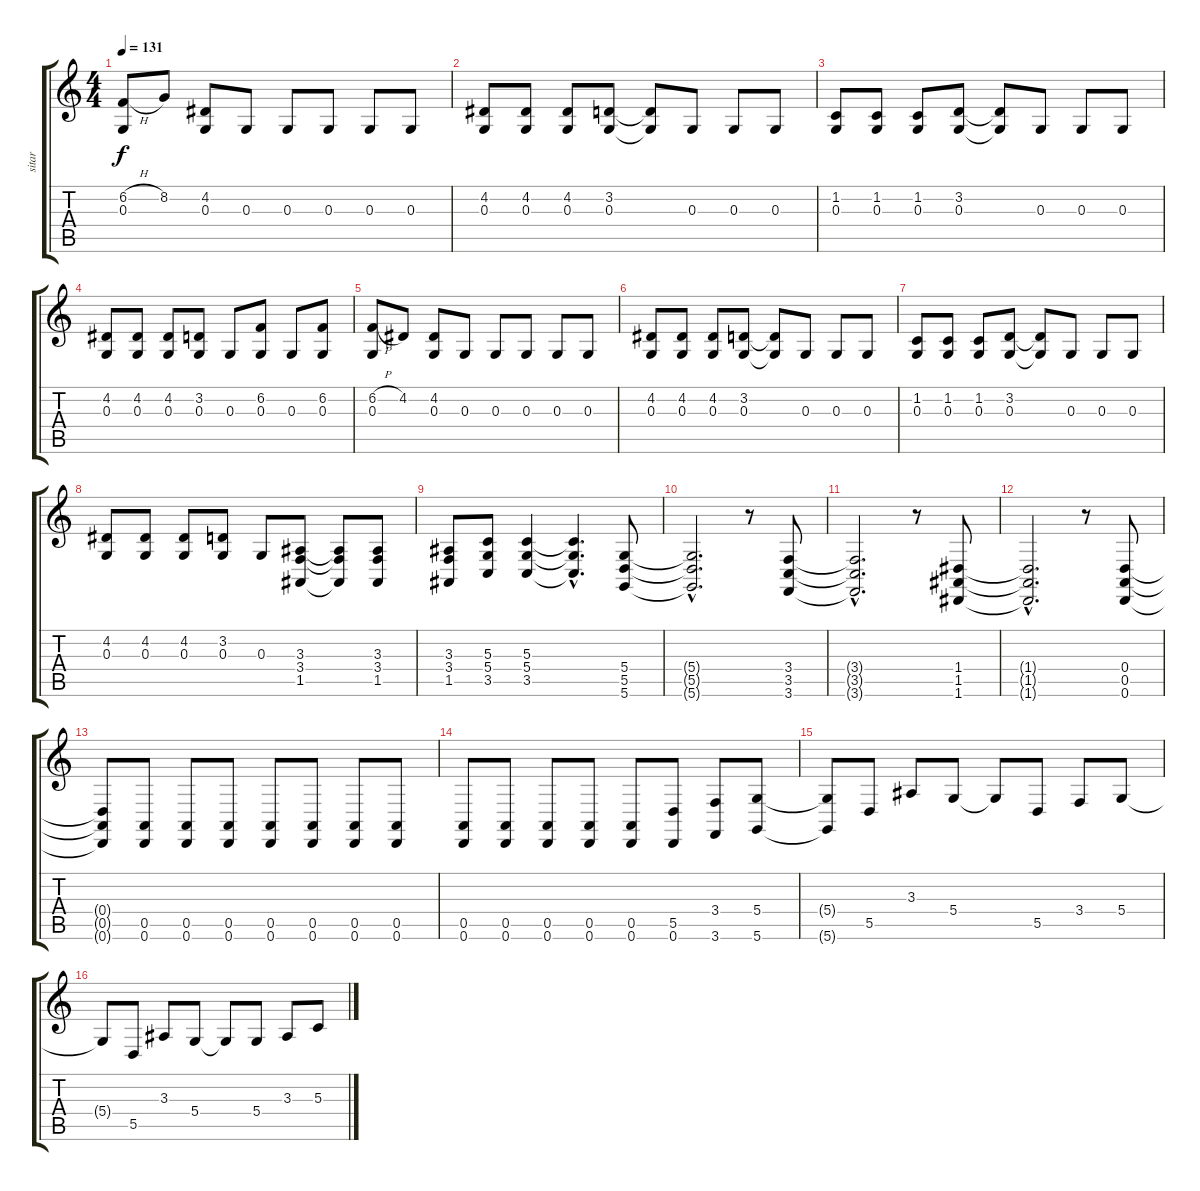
\track ("sitar" "sitar") {instrument sitar}
\staff {score tabs}
\tuning (E4 B3 G3 D3 A2 D2) {hide}
\ts (4 4)
\tempo 131
\clef g2
\ks c
(6.2{h} 0.3).8{dy f} 8.2.8 (4.2 0.3).8 0.3.8 0.3.8 0.3.8 0.3.8 0.3.8 |
(4.2 0.3).8 (4.2 0.3).8 (4.2 0.3).8 (3.2 0.3).8 (3.2{t} 0.3{t}).8 0.3.8 0.3.8 0.3.8 |
(1.2 0.3).8 (1.2 0.3).8 (1.2 0.3).8 (3.2 0.3).8 (3.2{t} 0.3{t}).8 0.3.8 0.3.8 0.3.8 |
(4.2 0.3).8 (4.2 0.3).8 (4.2 0.3).8 (3.2 0.3).8 0.3.8 (6.2 0.3).8 0.3.8 (6.2 0.3).8 |
(6.2{h} 0.3).8 4.2.8 (4.2 0.3).8 0.3.8 0.3.8 0.3.8 0.3.8 0.3.8 |
(4.2 0.3).8 (4.2 0.3).8 (4.2 0.3).8 (3.2 0.3).8 (3.2{t} 0.3{t}).8 0.3.8 0.3.8 0.3.8 |
(1.2 0.3).8 (1.2 0.3).8 (1.2 0.3).8 (3.2 0.3).8 (3.2{t} 0.3{t}).8 0.3.8 0.3.8 0.3.8 |
(4.2 0.3).8 (4.2 0.3).8 (4.2 0.3).8 (3.2 0.3).8 0.3.8 (3.3 3.4 1.5).8 (3.3{t} 3.4{t} 1.5{t}).8 (3.3 3.4 1.5).8 |
(3.3 3.4 1.5).8 (5.3 5.4 3.5).8 (5.3 5.4 3.5).4 (5.3{hac t} 5.4{hac t} 3.5{hac t}).4{d} (5.4 5.5 5.6).8 |
(5.4{hac t} 5.5{hac t} 5.6{hac t}).2{d} r.8 (3.4 3.5 3.6).8 |
(3.4{hac t} 3.5{hac t} 3.6{hac t}).2{d} r.8 (1.4 1.5 1.6).8 |
(1.4{hac t} 1.5{hac t} 1.6{hac t}).2{d} r.8 (0.4 0.5 0.6).8 |
(0.4{t} 0.5{t} 0.6{t}).8 (0.5 0.6).8 (0.5 0.6).8 (0.5 0.6).8 (0.5 0.6).8 (0.5 0.6).8 (0.5 0.6).8 (0.5 0.6).8 |
(0.5 0.6).8 (0.5 0.6).8 (0.5 0.6).8 (0.5 0.6).8 (0.5 0.6).8 (5.5 0.6).8 (3.4 3.6).8 (5.4 5.6).8 |
(5.4{t} 5.6{t}).8 5.5.8 3.3.8 5.4.8 5.4{t}.8 5.5.8 3.4.8 5.4.8 |
5.4{t}.8 5.5.8 3.3.8 5.4.8 5.4{t}.8 5.4.8 3.3.8 5.3.8
